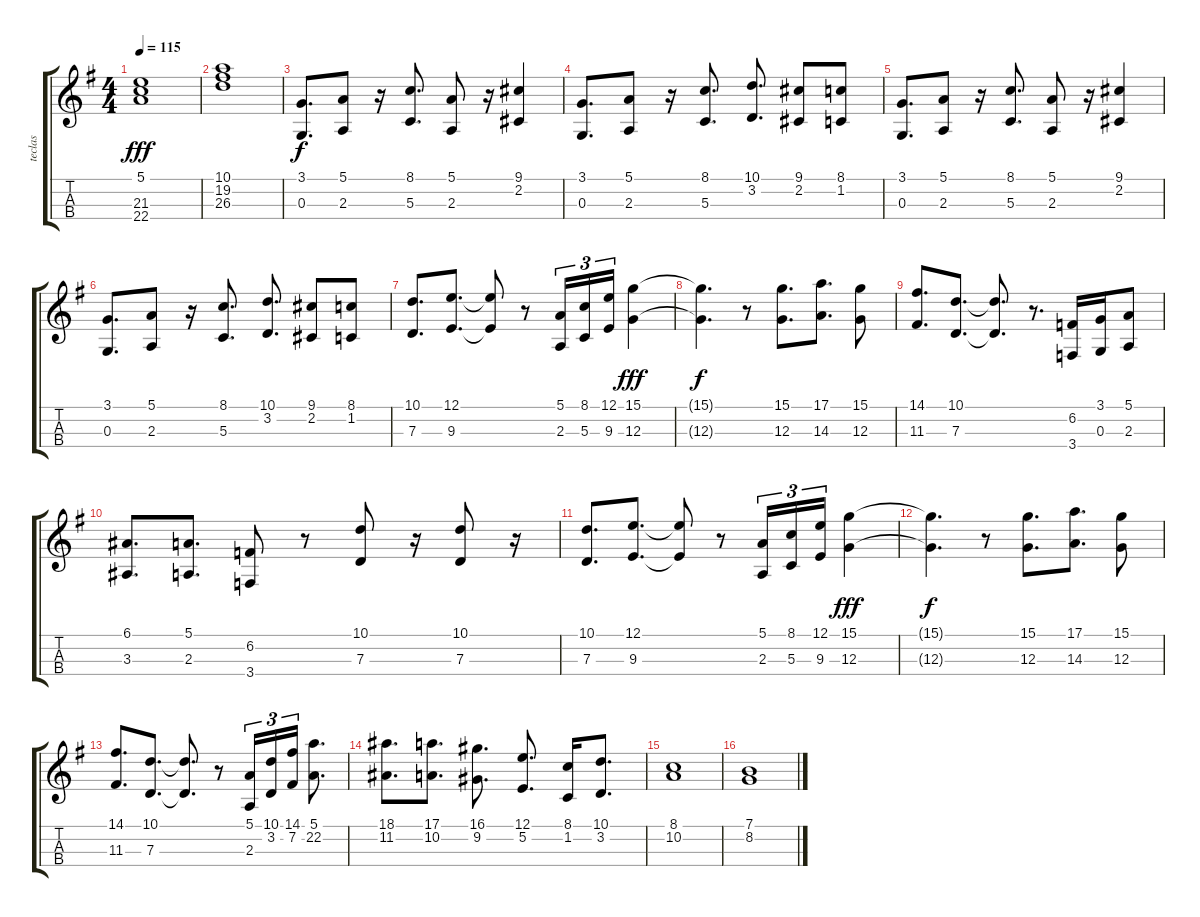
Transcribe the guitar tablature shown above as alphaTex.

\track ("teclas" "teclas") {instrument rockorgan}
\staff {score tabs}
\tuning (E4 B3 G3 D3) {hide}
\ts (4 4)
\tempo 115
\clef g2
\ks g
(5.1 21.3 22.4).1{dy fff} |
(10.1 19.2 26.3).1 |
(3.1 0.3).8{d dy f} (5.1 2.3).8 r.16 (8.1 5.3).8{d} (5.1 2.3).8 r.16 (9.1 2.2).4 |
(3.1 0.3).8{d} (5.1 2.3).8 r.16 (8.1 5.3).8{d} (10.1 3.2).8{d} (9.1 2.2).8 (8.1 1.2).8 |
(3.1 0.3).8{d} (5.1 2.3).8 r.16 (8.1 5.3).8{d} (5.1 2.3).8 r.16 (9.1 2.2).4 |
(3.1 0.3).8{d} (5.1 2.3).8 r.16 (8.1 5.3).8{d} (10.1 3.2).8{d} (9.1 2.2).8 (8.1 1.2).8 |
(10.1 7.3).8{d volume 15 instrument tenorsax} (12.1 9.3).8{d} (12.1{t} 9.3{t}).8 r.8 (5.1 2.3).16{tu (3 2)} (8.1 5.3).16{tu (3 2)} (12.1 9.3).16{tu (3 2)} (15.1 12.3).4{dy fff} |
(15.1{t} 12.3{t}).4{d dy f} r.8 (15.1 12.3).8{d} (17.1 14.3).8{d} (15.1 12.3).8 |
(14.1 11.3).8{d} (10.1 7.3).8{d} (10.1{t} 7.3{t}).8{d} r.8{d} (6.2 3.4).16 (3.1 0.3).16 (5.1 2.3).8 |
(6.1 3.3).8{d} (5.1 2.3).8{d} (6.2 3.4).8 r.8 (10.1 7.3).8 r.16 (10.1 7.3).8 r.16 |
(10.1 7.3).8{d} (12.1 9.3).8{d} (12.1{t} 9.3{t}).8 r.8 (5.1 2.3).16{tu (3 2)} (8.1 5.3).16{tu (3 2)} (12.1 9.3).16{tu (3 2)} (15.1 12.3).4{dy fff} |
(15.1{t} 12.3{t}).4{d dy f} r.8 (15.1 12.3).8{d} (17.1 14.3).8{d} (15.1 12.3).8 |
(14.1 11.3).8{d} (10.1 7.3).8{d} (10.1{t} 7.3{t}).8{d} r.8 (5.1 2.3).16{tu (3 2)} (10.1 3.2).16{tu (3 2)} (14.1 7.2).16{tu (3 2)} (5.1 22.2).8{d} |
(18.1 11.2).8{d} (17.1 10.2).8{d} (16.1 9.2).8{d} (12.1 5.2).8{d} (8.1 1.2).16 (10.1 3.2).8{d} |
(8.1 10.2).1{volume 10 instrument rockorgan} |
(7.1 8.2).1
